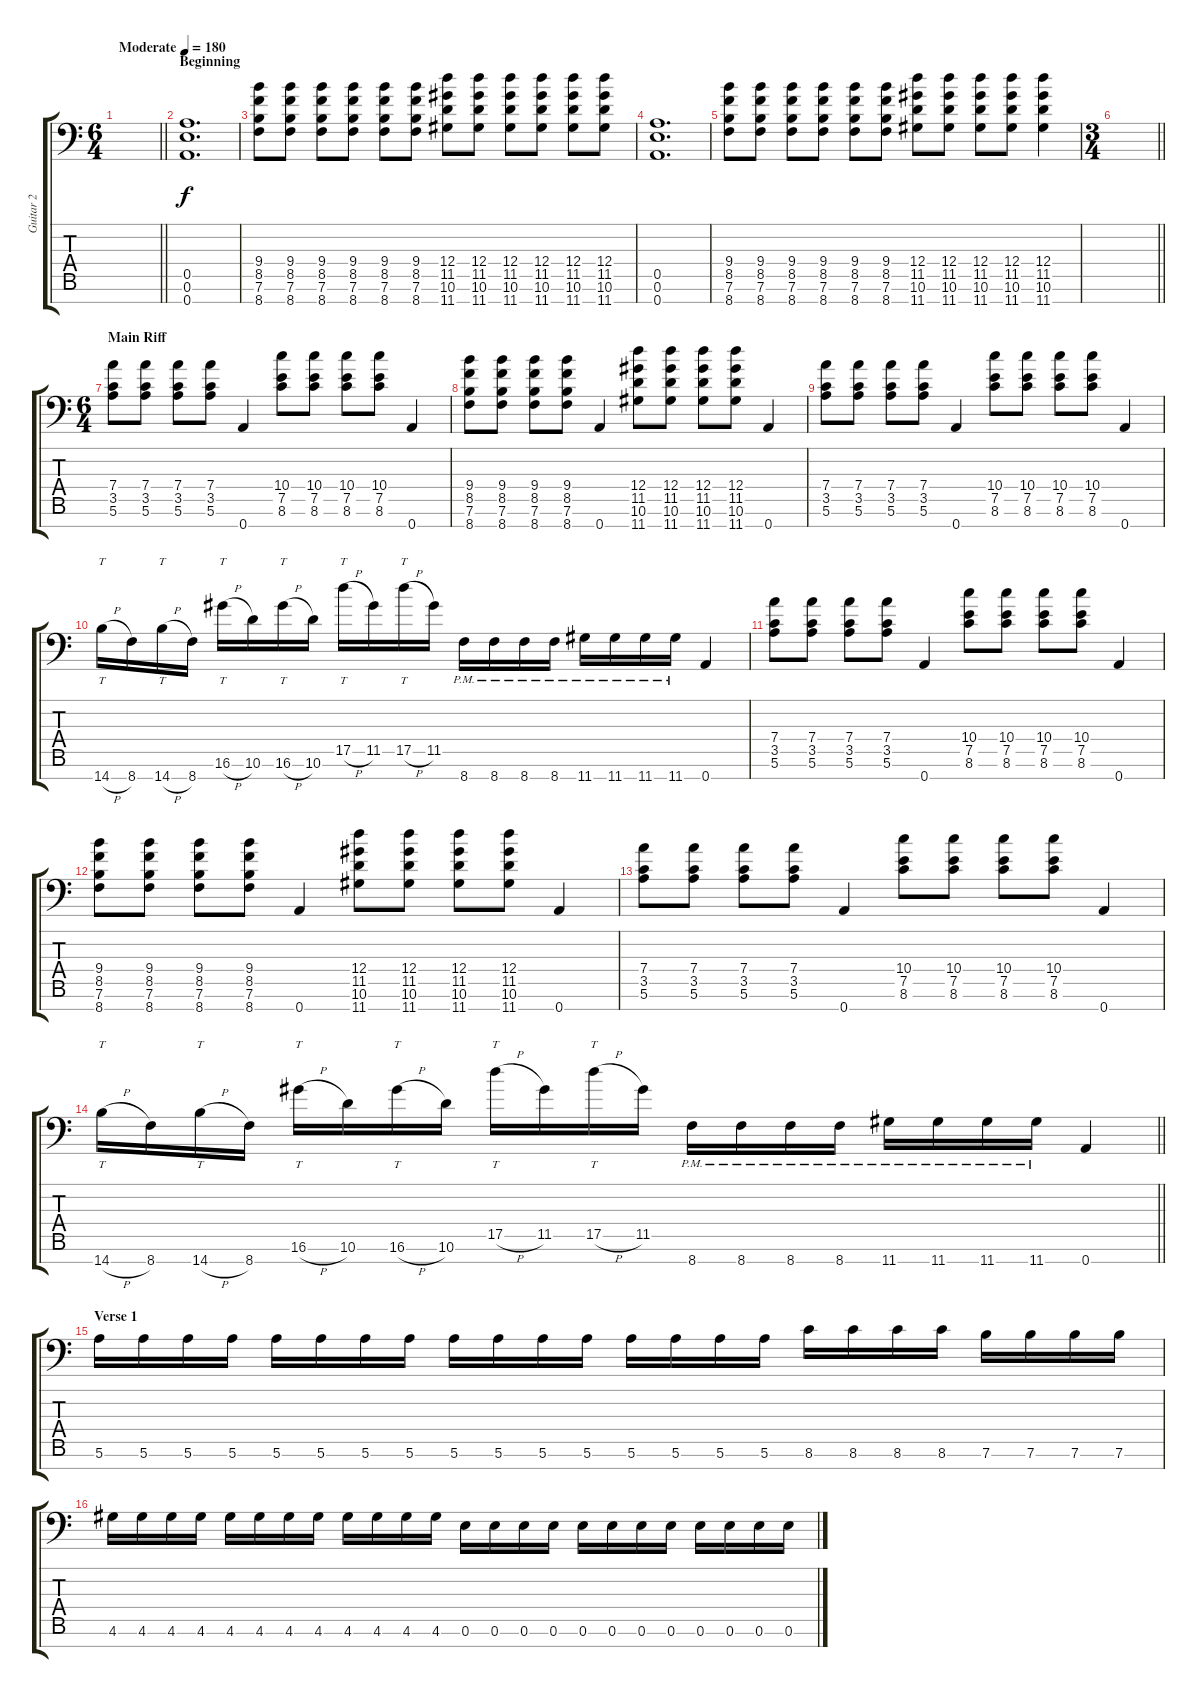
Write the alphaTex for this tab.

\track ("Guitar 2" "Guitar 2") {instrument overdrivenguitar}
\staff {score tabs}
\tuning (E4 B3 G3 D3 A2 E2 A1) {hide}
\ts (6 4)
\tempo (180 "Moderate")
\clef f4
\barLineRight lightlight
\ks c
|
\section ("" "Beginning")
(0.5 0.6 0.7).1{d} |
(9.4 8.5 7.6 8.7).8 (9.4 8.5 7.6 8.7).8 (9.4 8.5 7.6 8.7).8 (9.4 8.5 7.6 8.7).8 (9.4 8.5 7.6 8.7).8 (9.4 8.5 7.6 8.7).8 (12.4 11.5 10.6 11.7).8 (12.4 11.5 10.6 11.7).8 (12.4 11.5 10.6 11.7).8 (12.4 11.5 10.6 11.7).8 (12.4 11.5 10.6 11.7).8 (12.4 11.5 10.6 11.7).8 |
(0.5 0.6 0.7).1{d} |
(9.4 8.5 7.6 8.7).8 (9.4 8.5 7.6 8.7).8 (9.4 8.5 7.6 8.7).8 (9.4 8.5 7.6 8.7).8 (9.4 8.5 7.6 8.7).8 (9.4 8.5 7.6 8.7).8 (12.4 11.5 10.6 11.7).8 (12.4 11.5 10.6 11.7).8 (12.4 11.5 10.6 11.7).8 (12.4 11.5 10.6 11.7).8 (12.4 11.5 10.6 11.7).4 |
\ts (3 4)
\barLineRight lightlight
|
\ts (6 4)
\section ("" "Main Riff")
(7.4 3.5 5.6).8 (7.4 3.5 5.6).8 (7.4 3.5 5.6).8 (7.4 3.5 5.6).8 0.7.4 (10.4 7.5 8.6).8 (10.4 7.5 8.6).8 (10.4 7.5 8.6).8 (10.4 7.5 8.6).8 0.7.4 |
(9.4 8.5 7.6 8.7).8 (9.4 8.5 7.6 8.7).8 (9.4 8.5 7.6 8.7).8 (9.4 8.5 7.6 8.7).8 0.7.4 (12.4 11.5 10.6 11.7).8 (12.4 11.5 10.6 11.7).8 (12.4 11.5 10.6 11.7).8 (12.4 11.5 10.6 11.7).8 0.7.4 |
(7.4 3.5 5.6).8 (7.4 3.5 5.6).8 (7.4 3.5 5.6).8 (7.4 3.5 5.6).8 0.7.4 (10.4 7.5 8.6).8 (10.4 7.5 8.6).8 (10.4 7.5 8.6).8 (10.4 7.5 8.6).8 0.7.4 |
14.7{h}.16{tt} 8.7.16 14.7{h}.16{tt} 8.7.16 16.6{h}.16{tt} 10.6.16 16.6{h}.16{tt} 10.6.16 17.5{h}.16{tt} 11.5.16 17.5{h}.16{tt} 11.5.16 8.7{pm}.16 8.7{pm}.16 8.7{pm}.16 8.7{pm}.16 11.7{pm}.16 11.7{pm}.16 11.7{pm}.16 11.7{pm}.16 0.7.4 |
(7.4 3.5 5.6).8 (7.4 3.5 5.6).8 (7.4 3.5 5.6).8 (7.4 3.5 5.6).8 0.7.4 (10.4 7.5 8.6).8 (10.4 7.5 8.6).8 (10.4 7.5 8.6).8 (10.4 7.5 8.6).8 0.7.4 |
(9.4 8.5 7.6 8.7).8 (9.4 8.5 7.6 8.7).8 (9.4 8.5 7.6 8.7).8 (9.4 8.5 7.6 8.7).8 0.7.4 (12.4 11.5 10.6 11.7).8 (12.4 11.5 10.6 11.7).8 (12.4 11.5 10.6 11.7).8 (12.4 11.5 10.6 11.7).8 0.7.4 |
(7.4 3.5 5.6).8 (7.4 3.5 5.6).8 (7.4 3.5 5.6).8 (7.4 3.5 5.6).8 0.7.4 (10.4 7.5 8.6).8 (10.4 7.5 8.6).8 (10.4 7.5 8.6).8 (10.4 7.5 8.6).8 0.7.4 |
\barLineRight lightlight
14.7{h}.16{tt} 8.7.16 14.7{h}.16{tt} 8.7.16 16.6{h}.16{tt} 10.6.16 16.6{h}.16{tt} 10.6.16 17.5{h}.16{tt} 11.5.16 17.5{h}.16{tt} 11.5.16 8.7{pm}.16 8.7{pm}.16 8.7{pm}.16 8.7{pm}.16 11.7{pm}.16 11.7{pm}.16 11.7{pm}.16 11.7{pm}.16 0.7.4 |
\section ("" "Verse 1")
5.6.16 5.6.16 5.6.16 5.6.16 5.6.16 5.6.16 5.6.16 5.6.16 5.6.16 5.6.16 5.6.16 5.6.16 5.6.16 5.6.16 5.6.16 5.6.16 8.6.16 8.6.16 8.6.16 8.6.16 7.6.16 7.6.16 7.6.16 7.6.16 |
4.6.16 4.6.16 4.6.16 4.6.16 4.6.16 4.6.16 4.6.16 4.6.16 4.6.16 4.6.16 4.6.16 4.6.16 0.6.16 0.6.16 0.6.16 0.6.16 0.6.16 0.6.16 0.6.16 0.6.16 0.6.16 0.6.16 0.6.16 0.6.16
